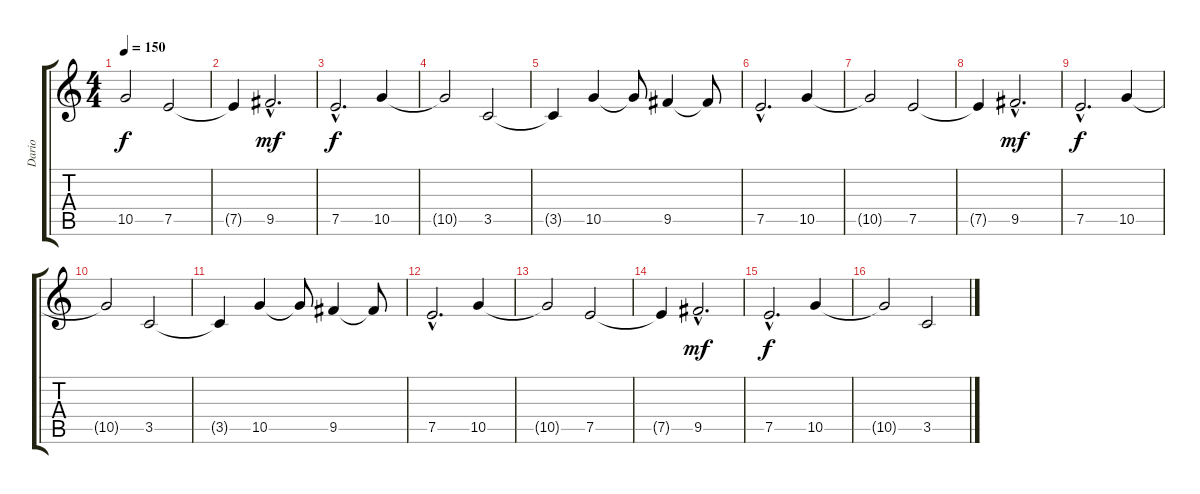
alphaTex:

\track ("Dario" "Dario") {instrument distortionguitar}
\staff {score tabs}
\tuning (E4 B3 G3 D3 A2 E2) {hide}
\ts (4 4)
\tempo 150
\clef g2
\ks c
10.5{t}.2{dy f} 7.5.2 |
7.5{t}.4 9.5{hac}.2{d dy mf} |
7.5{hac}.2{d dy f} 10.5.4 |
10.5{t}.2 3.5.2 |
3.5{t}.4 10.5.4 10.5{t}.8 9.5.4 9.5{t}.8 |
7.5{hac}.2{d} 10.5.4 |
10.5{t}.2 7.5.2 |
7.5{t}.4 9.5{hac}.2{d dy mf} |
7.5{hac}.2{d dy f} 10.5.4 |
10.5{t}.2 3.5.2 |
3.5{t}.4 10.5.4 10.5{t}.8 9.5.4 9.5{t}.8 |
7.5{hac}.2{d} 10.5.4 |
10.5{t}.2 7.5.2 |
7.5{t}.4 9.5{hac}.2{d dy mf} |
7.5{hac}.2{d dy f} 10.5.4 |
10.5{t}.2 3.5.2
